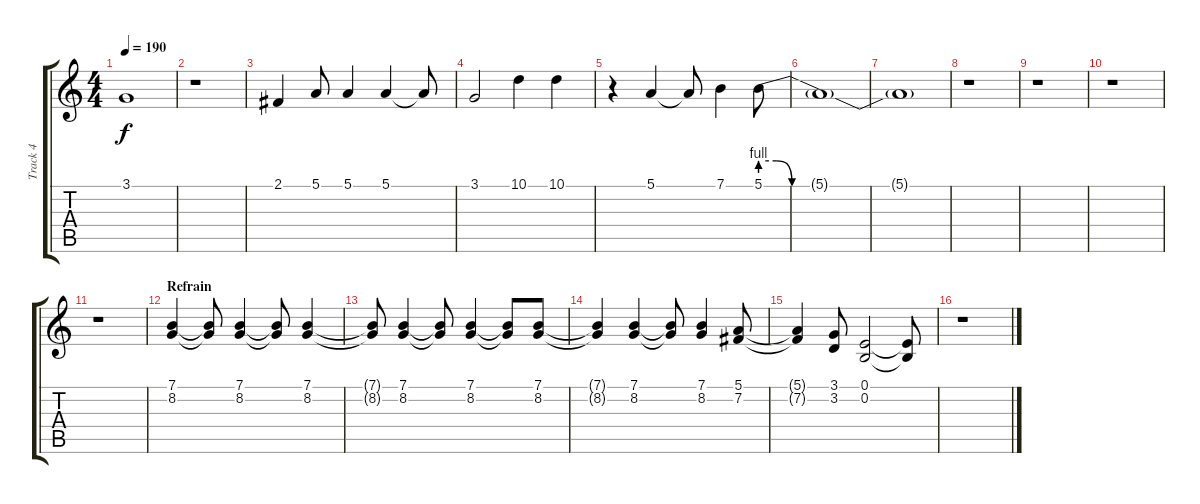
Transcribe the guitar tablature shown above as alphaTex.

\track ("Track 4" "Track 4") {instrument trumpet}
\staff {score tabs}
\tuning (E4 B3 G3 D3 A2 E2) {hide}
\ts (4 4)
\tempo 190
\clef g2
\ks c
3.1{t}.1{dy f} |
r.1 |
2.1.4 5.1.8 5.1.4 5.1.4 5.1{t}.8 |
3.1.2 10.1.4 10.1.4 |
r.4 5.1.4 5.1{t}.8 7.1.4 5.1{be (custom 0 4 5 4 10 0 60 0)}.8 |
5.1{t}.1 |
5.1{t}.1 |
r.1 |
r.1 |
r.1 |
r.1 |
\section ("" "Refrain")
(7.1 8.2).4 (7.1{t} 8.2{t}).8 (7.1 8.2).4 (7.1{t} 8.2{t}).8 (7.1 8.2).4 |
(7.1{t} 8.2{t}).8 (7.1 8.2).4 (7.1{t} 8.2{t}).8 (7.1 8.2).4 (7.1{t} 8.2{t}).8 (7.1 8.2).8 |
(7.1{t} 8.2{t}).4 (7.1 8.2).4 (7.1{t} 8.2{t}).8 (7.1 8.2).4 (5.1 7.2).8 |
(5.1{t} 7.2{t}).4 (3.1 3.2).8 (0.1 0.2).2 (0.1{t} 0.2{t}).8 |
r.1
